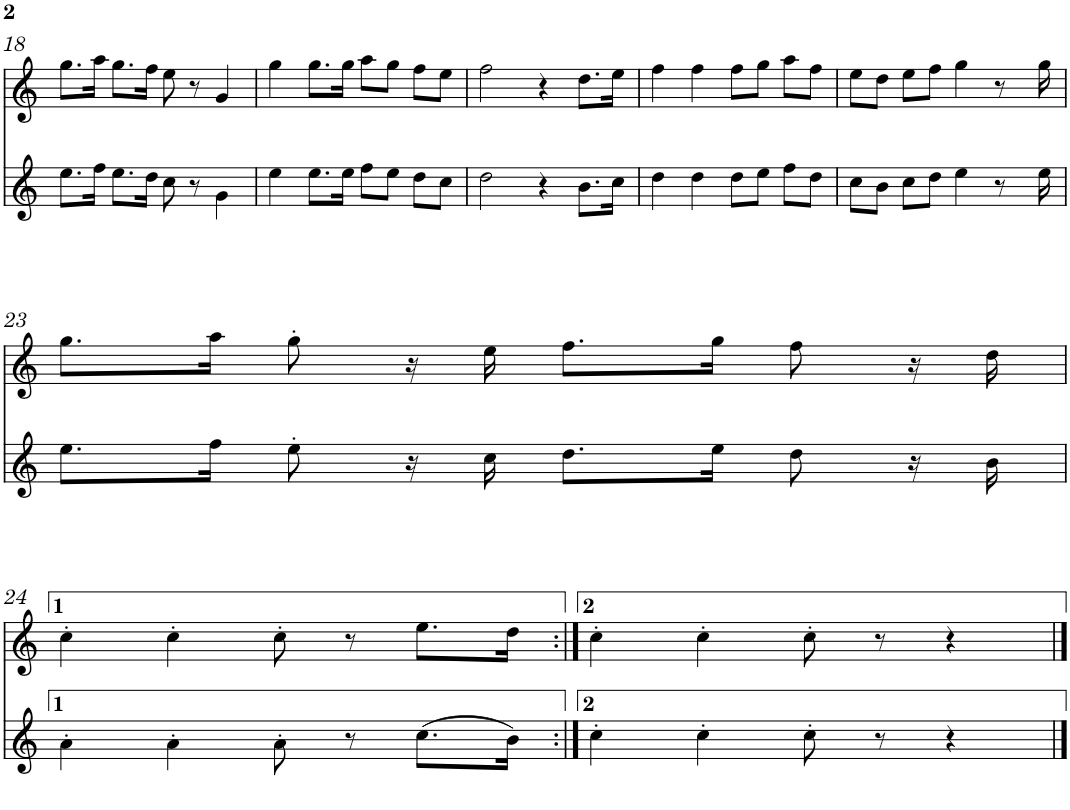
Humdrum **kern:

**kern	**kern
*part2	*part1
*staff2	*staff1
*I"Gralla 2	*I"Gralla 1
!!LO:PB:g=z
*clefG2	*clefG2
*Trd8c14	*
*k[]	*k[]
*M4/4	*M4/4
=18	=18
8.ee\L	8.gg\L
16ff\Jk	16aa\Jk
8.ee\L	8.gg\L
16dd\Jk	16ff\Jk
8cc\	8ee\
8r	8r
4g\	4g/
=19	=19
4ee\	4gg\
8.ee\L	8.gg\L
16ee\Jk	16gg\Jk
8ff\L	8aa\L
8ee\J	8gg\J
8dd\L	8ff\L
8cc\J	8ee\J
=20	=20
2dd\	2ff\
4r	4r
8.b\L	8.dd\L
16cc\Jk	16ee\Jk
=21	=21
4dd\	4ff\
4dd\	4ff\
8dd\L	8ff\L
8ee\J	8gg\J
8ff\L	8aa\L
8dd\J	8ff\J
=22	=22
8cc\L	8ee\L
8b\J	8dd\J
8cc\L	8ee\L
8dd\J	8ff\J
4ee\	4gg\
8r	8r
16ryy	16ryy
16ee\	16gg\
!!LO:LB:g=z
=23	=23
8.ee\L	8.gg\L
16ff\Jk	16aa\Jk
8ee'\	8gg'\
16r	16r
16cc\	16ee\
8.dd\L	8.ff\L
16ee\Jk	16gg\Jk
8dd\	8ff\
16r	16r
16b\	16dd\
!!LO:LB:g=z
=24	=24
4a'\	4cc'\
4a'\	4cc'\
8a'\	8cc'\
8r	8r
(>8.cc\L	8.ee\L
16b\Jk)	16dd\Jk
=25:|!	=25:|!
4cc'\	4cc'\
4cc'\	4cc'\
8cc'\	8cc'\
8r	8r
4r	4r
==	==
*-	*-
